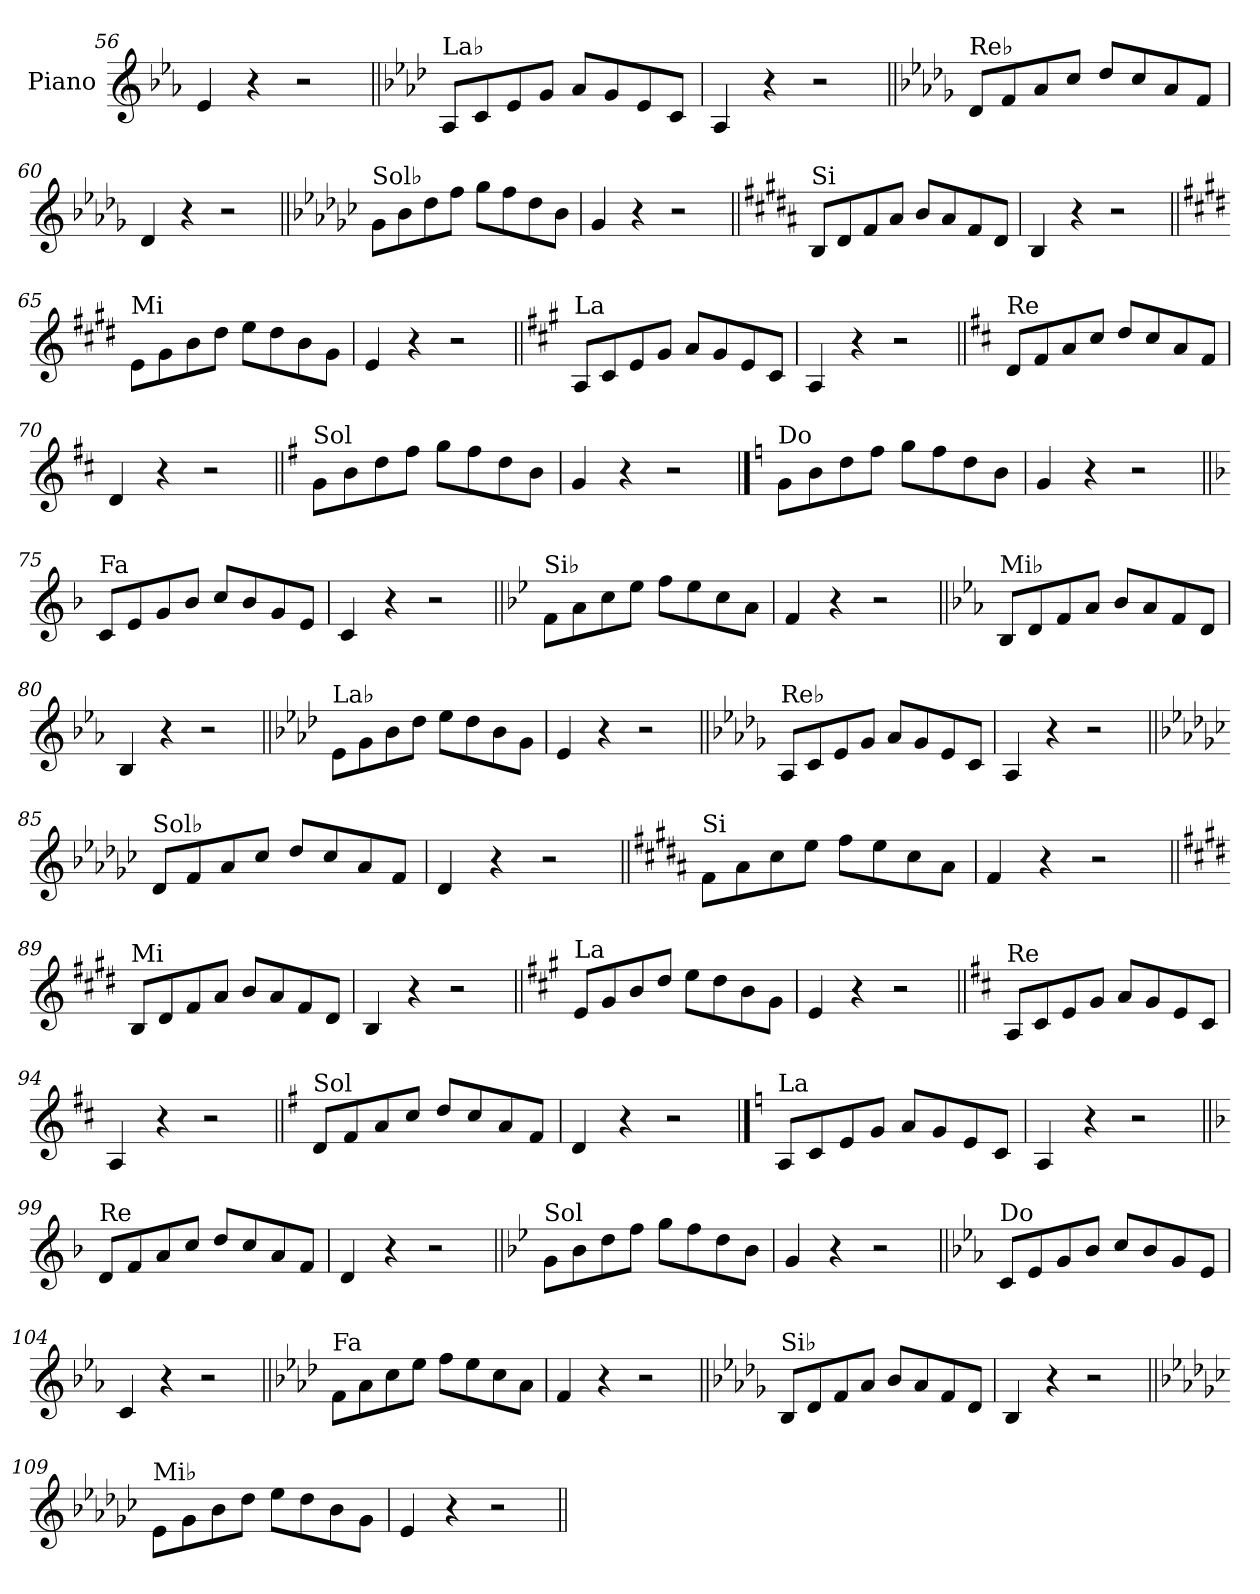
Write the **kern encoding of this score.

**kern
*part1
*staff1
*I"Piano
*I'Pno.
*clefG2
*k[b-e-a-]
=56
4e-/
4r
2r
=57||
*k[b-e-a-d-]
!LO:TX:a:t=La♭
8A-/L
8c/
8e-/
8g/J
8a-/L
8g/
8e-/
8c/J
=58
4A-/
4r
2r
=59||
*k[b-e-a-d-g-]
!LO:TX:a:t=Re♭
8d-/L
8f/
8a-/
8cc/J
8dd-/L
8cc/
8a-/
8f/J
=60
4d-/
4r
2r
!!LO:LB:g=z
=61||
*k[b-e-a-d-g-c-]
!LO:TX:a:t=Sol♭
8g-\L
8b-\
8dd-\
8ff\J
8gg-\L
8ff\
8dd-\
8b-\J
=62
4g-/
4r
2r
=63||
*k[f#c#g#d#a#]
!LO:TX:a:t=Si
8B/L
8d#/
8f#/
8a#/J
8b/L
8a#/
8f#/
8d#/J
=64
4B/
4r
2r
=65||
*k[f#c#g#d#]
!LO:TX:a:t=Mi
8e\L
8g#\
8b\
8dd#\J
8ee\L
8dd#\
8b\
8g#\J
=66
4e/
4r
2r
!!LO:LB:g=z
=67||
*k[f#c#g#]
!LO:TX:a:t=La
8A/L
8c#/
8e/
8g#/J
8a/L
8g#/
8e/
8c#/J
=68
4A/
4r
2r
=69||
*k[f#c#]
!LO:TX:a:t=Re
8d/L
8f#/
8a/
8cc#/J
8dd/L
8cc#/
8a/
8f#/J
=70
4d/
4r
2r
=71||
*k[f#]
!LO:TX:a:t=Sol
8g\L
8b\
8dd\
8ff#\J
8gg\L
8ff#\
8dd\
8b\J
=72
4g/
4r
2r
!!LO:LB:g=z
==73
*k[]
!LO:TX:a:t=Do
8g\L
8b\
8dd\
8ff\J
8gg\L
8ff\
8dd\
8b\J
=74
4g/
4r
2r
=75||
*k[b-]
!LO:TX:a:t=Fa
8c/L
8e/
8g/
8b-/J
8cc/L
8b-/
8g/
8e/J
=76
4c/
4r
2r
=77||
*k[b-e-]
!LO:TX:a:t=Si♭
8f\L
8a\
8cc\
8ee-\J
8ff\L
8ee-\
8cc\
8a\J
=78
4f/
4r
2r
!!LO:LB:g=z
=79||
*k[b-e-a-]
!LO:TX:a:t=Mi♭
8B-/L
8d/
8f/
8a-/J
8b-/L
8a-/
8f/
8d/J
=80
4B-/
4r
2r
=81||
*k[b-e-a-d-]
!LO:TX:a:t=La♭
8e-\L
8g\
8b-\
8dd-\J
8ee-\L
8dd-\
8b-\
8g\J
=82
4e-/
4r
2r
=83||
*k[b-e-a-d-g-]
!LO:TX:a:t=Re♭
8A-/L
8c/
8e-/
8g-/J
8a-/L
8g-/
8e-/
8c/J
=84
4A-/
4r
2r
!!LO:LB:g=z
=85||
*k[b-e-a-d-g-c-]
!LO:TX:a:t=Sol♭
8d-/L
8f/
8a-/
8cc-/J
8dd-/L
8cc-/
8a-/
8f/J
=86
4d-/
4r
2r
=87||
*k[f#c#g#d#a#]
!LO:TX:a:t=Si
8f#\L
8a#\
8cc#\
8ee\J
8ff#\L
8ee\
8cc#\
8a#\J
=88
4f#/
4r
2r
=89||
*k[f#c#g#d#]
!LO:TX:a:t=Mi
8B/L
8d#/
8f#/
8a/J
8b/L
8a/
8f#/
8d#/J
=90
4B/
4r
2r
!!LO:LB:g=z
=91||
*k[f#c#g#]
!LO:TX:a:t=La
8e/L
8g#/
8b/
8dd/J
8ee\L
8dd\
8b\
8g#\J
=92
4e/
4r
2r
=93||
*k[f#c#]
!LO:TX:a:t=Re
8A/L
8c#/
8e/
8g/J
8a/L
8g/
8e/
8c#/J
=94
4A/
4r
2r
=95||
*k[f#]
!LO:TX:a:t=Sol
8d/L
8f#/
8a/
8cc/J
8dd/L
8cc/
8a/
8f#/J
=96
4d/
4r
2r
!!LO:PB:g=z
==97
*k[]
!LO:TX:a:t=La
8A/L
8c/
8e/
8g/J
8a/L
8g/
8e/
8c/J
=98
4A/
4r
2r
=99||
*k[b-]
!LO:TX:a:t=Re
8d/L
8f/
8a/
8cc/J
8dd/L
8cc/
8a/
8f/J
=100
4d/
4r
2r
=101||
*k[b-e-]
!LO:TX:a:t=Sol
8g\L
8b-\
8dd\
8ff\J
8gg\L
8ff\
8dd\
8b-\J
=102
4g/
4r
2r
!!LO:LB:g=z
=103||
*k[b-e-a-]
!LO:TX:a:t=Do
8c/L
8e-/
8g/
8b-/J
8cc/L
8b-/
8g/
8e-/J
=104
4c/
4r
2r
=105||
*k[b-e-a-d-]
!LO:TX:a:t=Fa
8f\L
8a-\
8cc\
8ee-\J
8ff\L
8ee-\
8cc\
8a-\J
=106
4f/
4r
2r
=107||
*k[b-e-a-d-g-]
!LO:TX:a:t=Si♭
8B-/L
8d-/
8f/
8a-/J
8b-/L
8a-/
8f/
8d-/J
=108
4B-/
4r
2r
!!LO:LB:g=z
=109||
*k[b-e-a-d-g-c-]
!LO:TX:a:t=Mi♭
8e-\L
8g-\
8b-\
8dd-\J
8ee-\L
8dd-\
8b-\
8g-\J
=110
4e-/
4r
2r
=||
*-
